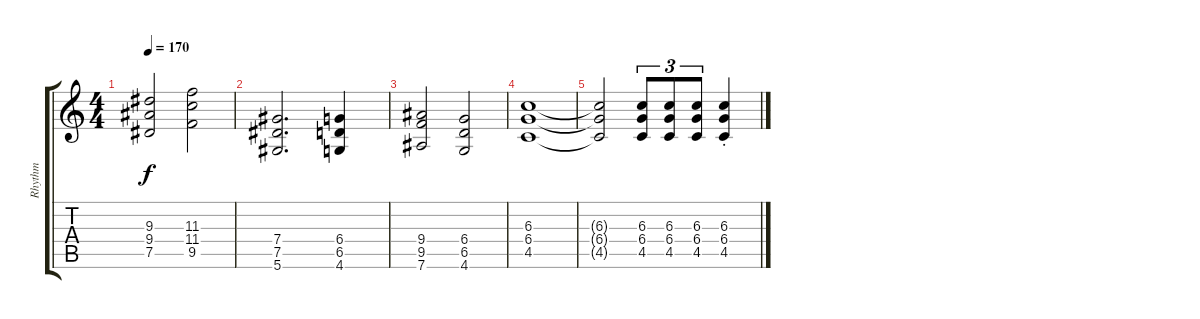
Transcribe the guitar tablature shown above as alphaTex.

\track ("Rhythm" "Rhythm") {instrument distortionguitar}
\staff {score tabs}
\tuning (Eb4 Bb3 Gb3 Db3 Ab2 Eb2) {hide}
\ts (4 4)
\tempo 170
\clef g2
\ks c
(9.3 9.4 7.5).2{dy f} (11.3 11.4 9.5).2 |
(7.4 7.5 5.6).2{d} (6.4 6.5 4.6).4 |
(9.4 9.5 7.6).2 (6.4 6.5 4.6).2 |
(6.3 6.4 4.5).1 |
(6.3{t} 6.4{t} 4.5{t}).2 (6.3 6.4 4.5).8{tu (3 2)} (6.3 6.4 4.5).8{tu (3 2)} (6.3 6.4 4.5).8{tu (3 2)} (6.3{st} 6.4{st} 4.5{st}).4
